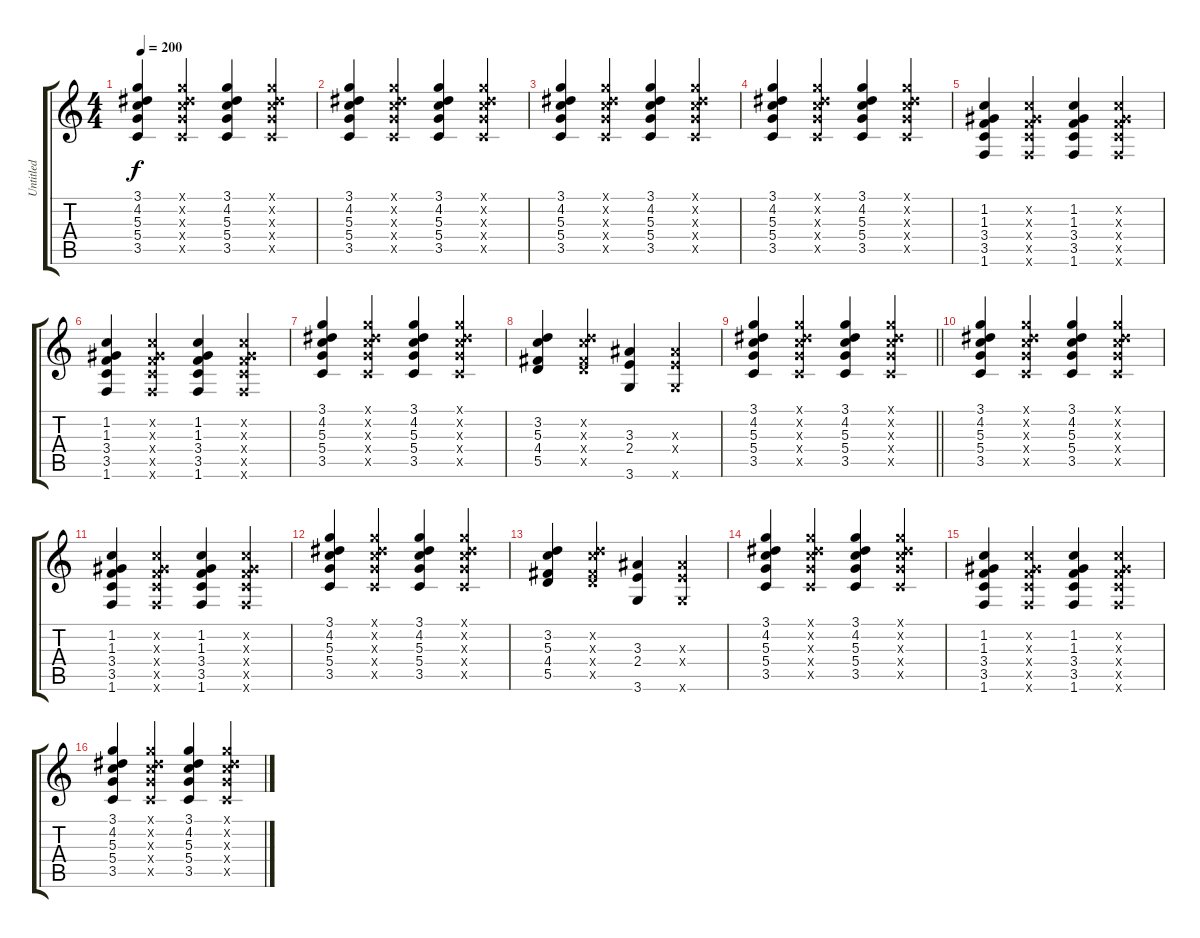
\track ("Untitled" "Untitled") {instrument acousticguitarnylon}
\staff {score tabs}
\tuning (E4 B3 G3 D3 A2 E2) {hide}
\ts (4 4)
\tempo 200
\clef g2
\ks c
(3.1 4.2 5.3 5.4 3.5).4{dy f} (3.1{x} 4.2{x} 5.3{x} 5.4{x} 3.5{x}).4 (3.1 4.2 5.3 5.4 3.5).4 (3.1{x} 4.2{x} 5.3{x} 5.4{x} 3.5{x}).4 |
(3.1 4.2 5.3 5.4 3.5).4 (3.1{x} 4.2{x} 5.3{x} 5.4{x} 3.5{x}).4 (3.1 4.2 5.3 5.4 3.5).4 (3.1{x} 4.2{x} 5.3{x} 5.4{x} 3.5{x}).4 |
(3.1 4.2 5.3 5.4 3.5).4 (3.1{x} 4.2{x} 5.3{x} 5.4{x} 3.5{x}).4 (3.1 4.2 5.3 5.4 3.5).4 (3.1{x} 4.2{x} 5.3{x} 5.4{x} 3.5{x}).4 |
(3.1 4.2 5.3 5.4 3.5).4 (3.1{x} 4.2{x} 5.3{x} 5.4{x} 3.5{x}).4 (3.1 4.2 5.3 5.4 3.5).4 (3.1{x} 4.2{x} 5.3{x} 5.4{x} 3.5{x}).4 |
(1.2 1.3 3.4 3.5 1.6).4 (1.2{x} 1.3{x} 3.4{x} 3.5{x} 1.6{x}).4 (1.2 1.3 3.4 3.5 1.6).4 (1.2{x} 1.3{x} 3.4{x} 3.5{x} 1.6{x}).4 |
(1.2 1.3 3.4 3.5 1.6).4 (1.2{x} 1.3{x} 3.4{x} 3.5{x} 1.6{x}).4 (1.2 1.3 3.4 3.5 1.6).4 (1.2{x} 1.3{x} 3.4{x} 3.5{x} 1.6{x}).4 |
(3.1 4.2 5.3 5.4 3.5).4 (3.1{x} 4.2{x} 5.3{x} 5.4{x} 3.5{x}).4 (3.1 4.2 5.3 5.4 3.5).4 (3.1{x} 4.2{x} 5.3{x} 5.4{x} 3.5{x}).4 |
(3.2 5.3 4.4 5.5).4 (3.2{x} 5.3{x} 4.4{x} 5.5{x}).4 (3.3 2.4 3.6).4 (3.3{x} 2.4{x} 3.6{x}).4 |
\barLineRight lightlight
(3.1 4.2 5.3 5.4 3.5).4 (3.1{x} 4.2{x} 5.3{x} 5.4{x} 3.5{x}).4 (3.1 4.2 5.3 5.4 3.5).4 (3.1{x} 4.2{x} 5.3{x} 5.4{x} 3.5{x}).4 |
(3.1 4.2 5.3 5.4 3.5).4 (3.1{x} 4.2{x} 5.3{x} 5.4{x} 3.5{x}).4 (3.1 4.2 5.3 5.4 3.5).4 (3.1{x} 4.2{x} 5.3{x} 5.4{x} 3.5{x}).4 |
(1.2 1.3 3.4 3.5 1.6).4 (1.2{x} 1.3{x} 3.4{x} 3.5{x} 1.6{x}).4 (1.2 1.3 3.4 3.5 1.6).4 (1.2{x} 1.3{x} 3.4{x} 3.5{x} 1.6{x}).4 |
(3.1 4.2 5.3 5.4 3.5).4 (3.1{x} 4.2{x} 5.3{x} 5.4{x} 3.5{x}).4 (3.1 4.2 5.3 5.4 3.5).4 (3.1{x} 4.2{x} 5.3{x} 5.4{x} 3.5{x}).4 |
(3.2 5.3 4.4 5.5).4 (3.2{x} 5.3{x} 4.4{x} 5.5{x}).4 (3.3 2.4 3.6).4 (3.3{x} 2.4{x} 3.6{x}).4 |
(3.1 4.2 5.3 5.4 3.5).4 (3.1{x} 4.2{x} 5.3{x} 5.4{x} 3.5{x}).4 (3.1 4.2 5.3 5.4 3.5).4 (3.1{x} 4.2{x} 5.3{x} 5.4{x} 3.5{x}).4 |
(1.2 1.3 3.4 3.5 1.6).4 (1.2{x} 1.3{x} 3.4{x} 3.5{x} 1.6{x}).4 (1.2 1.3 3.4 3.5 1.6).4 (1.2{x} 1.3{x} 3.4{x} 3.5{x} 1.6{x}).4 |
(3.1 4.2 5.3 5.4 3.5).4 (3.1{x} 4.2{x} 5.3{x} 5.4{x} 3.5{x}).4 (3.1 4.2 5.3 5.4 3.5).4 (3.1{x} 4.2{x} 5.3{x} 5.4{x} 3.5{x}).4
